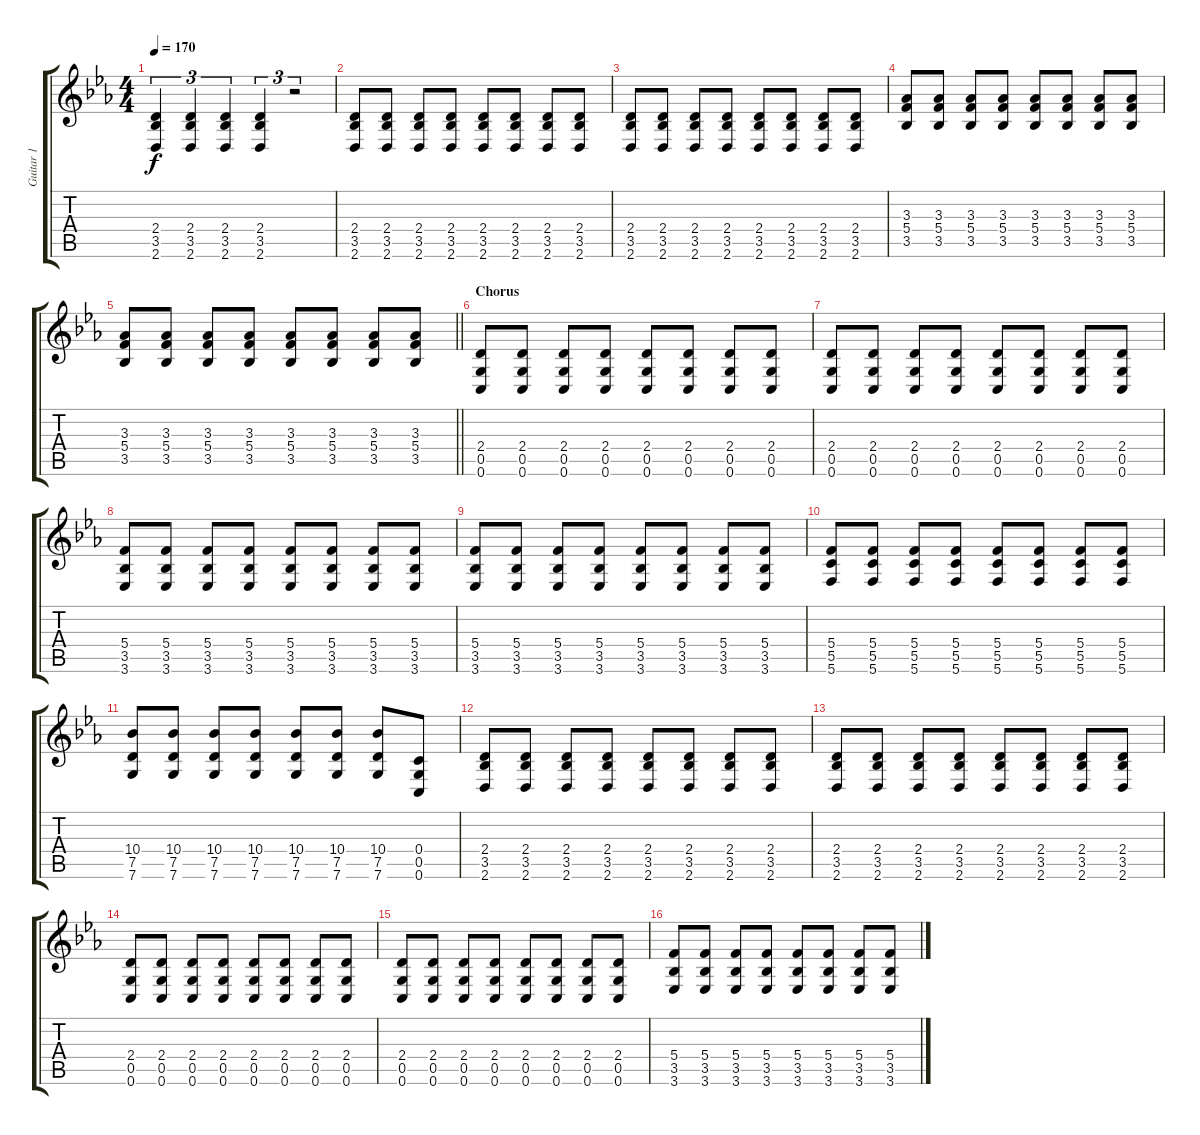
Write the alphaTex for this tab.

\track ("Guitar 1" "Guitar 1") {instrument distortionguitar}
\staff {score tabs}
\tuning (D4 A3 F3 C3 G2 C2) {hide}
\ts (4 4)
\tempo 170
\clef g2
\ks cminor
(2.4 3.5 2.6).4{tu (3 2) dy f instrument distortionguitar} (2.4 3.5 2.6).4{tu (3 2)} (2.4 3.5 2.6).4{tu (3 2)} (2.4 3.5 2.6).4{tu (3 2)} r.2{tu (3 2)} |
(2.4 3.5 2.6).8 (2.4 3.5 2.6).8 (2.4 3.5 2.6).8 (2.4 3.5 2.6).8 (2.4 3.5 2.6).8 (2.4 3.5 2.6).8 (2.4 3.5 2.6).8 (2.4 3.5 2.6).8 |
(2.4 3.5 2.6).8 (2.4 3.5 2.6).8 (2.4 3.5 2.6).8 (2.4 3.5 2.6).8 (2.4 3.5 2.6).8 (2.4 3.5 2.6).8 (2.4 3.5 2.6).8 (2.4 3.5 2.6).8 |
(3.3 5.4 3.5).8 (3.3 5.4 3.5).8 (3.3 5.4 3.5).8 (3.3 5.4 3.5).8 (3.3 5.4 3.5).8 (3.3 5.4 3.5).8 (3.3 5.4 3.5).8 (3.3 5.4 3.5).8 |
\barLineRight lightlight
(3.3 5.4 3.5).8 (3.3 5.4 3.5).8 (3.3 5.4 3.5).8 (3.3 5.4 3.5).8 (3.3 5.4 3.5).8 (3.3 5.4 3.5).8 (3.3 5.4 3.5).8 (3.3 5.4 3.5).8 |
\section ("" "Chorus")
(2.4 0.5 0.6).8 (2.4 0.5 0.6).8 (2.4 0.5 0.6).8 (2.4 0.5 0.6).8 (2.4 0.5 0.6).8 (2.4 0.5 0.6).8 (2.4 0.5 0.6).8 (2.4 0.5 0.6).8 |
(2.4 0.5 0.6).8 (2.4 0.5 0.6).8 (2.4 0.5 0.6).8 (2.4 0.5 0.6).8 (2.4 0.5 0.6).8 (2.4 0.5 0.6).8 (2.4 0.5 0.6).8 (2.4 0.5 0.6).8 |
(5.4 3.5 3.6).8 (5.4 3.5 3.6).8 (5.4 3.5 3.6).8 (5.4 3.5 3.6).8 (5.4 3.5 3.6).8 (5.4 3.5 3.6).8 (5.4 3.5 3.6).8 (5.4 3.5 3.6).8 |
(5.4 3.5 3.6).8 (5.4 3.5 3.6).8 (5.4 3.5 3.6).8 (5.4 3.5 3.6).8 (5.4 3.5 3.6).8 (5.4 3.5 3.6).8 (5.4 3.5 3.6).8 (5.4 3.5 3.6).8 |
(5.4 5.5 5.6).8 (5.4 5.5 5.6).8 (5.4 5.5 5.6).8 (5.4 5.5 5.6).8 (5.4 5.5 5.6).8 (5.4 5.5 5.6).8 (5.4 5.5 5.6).8 (5.4 5.5 5.6).8 |
(10.4 7.5 7.6).8 (10.4 7.5 7.6).8 (10.4 7.5 7.6).8 (10.4 7.5 7.6).8 (10.4 7.5 7.6).8 (10.4 7.5 7.6).8 (10.4 7.5 7.6).8 (0.4 0.5 0.6).8 |
(2.4 3.5 2.6).8 (2.4 3.5 2.6).8 (2.4 3.5 2.6).8 (2.4 3.5 2.6).8 (2.4 3.5 2.6).8 (2.4 3.5 2.6).8 (2.4 3.5 2.6).8 (2.4 3.5 2.6).8 |
(2.4 3.5 2.6).8 (2.4 3.5 2.6).8 (2.4 3.5 2.6).8 (2.4 3.5 2.6).8 (2.4 3.5 2.6).8 (2.4 3.5 2.6).8 (2.4 3.5 2.6).8 (2.4 3.5 2.6).8 |
(2.4 0.5 0.6).8 (2.4 0.5 0.6).8 (2.4 0.5 0.6).8 (2.4 0.5 0.6).8 (2.4 0.5 0.6).8 (2.4 0.5 0.6).8 (2.4 0.5 0.6).8 (2.4 0.5 0.6).8 |
(2.4 0.5 0.6).8 (2.4 0.5 0.6).8 (2.4 0.5 0.6).8 (2.4 0.5 0.6).8 (2.4 0.5 0.6).8 (2.4 0.5 0.6).8 (2.4 0.5 0.6).8 (2.4 0.5 0.6).8 |
(5.4 3.5 3.6).8 (5.4 3.5 3.6).8 (5.4 3.5 3.6).8 (5.4 3.5 3.6).8 (5.4 3.5 3.6).8 (5.4 3.5 3.6).8 (5.4 3.5 3.6).8 (5.4 3.5 3.6).8
